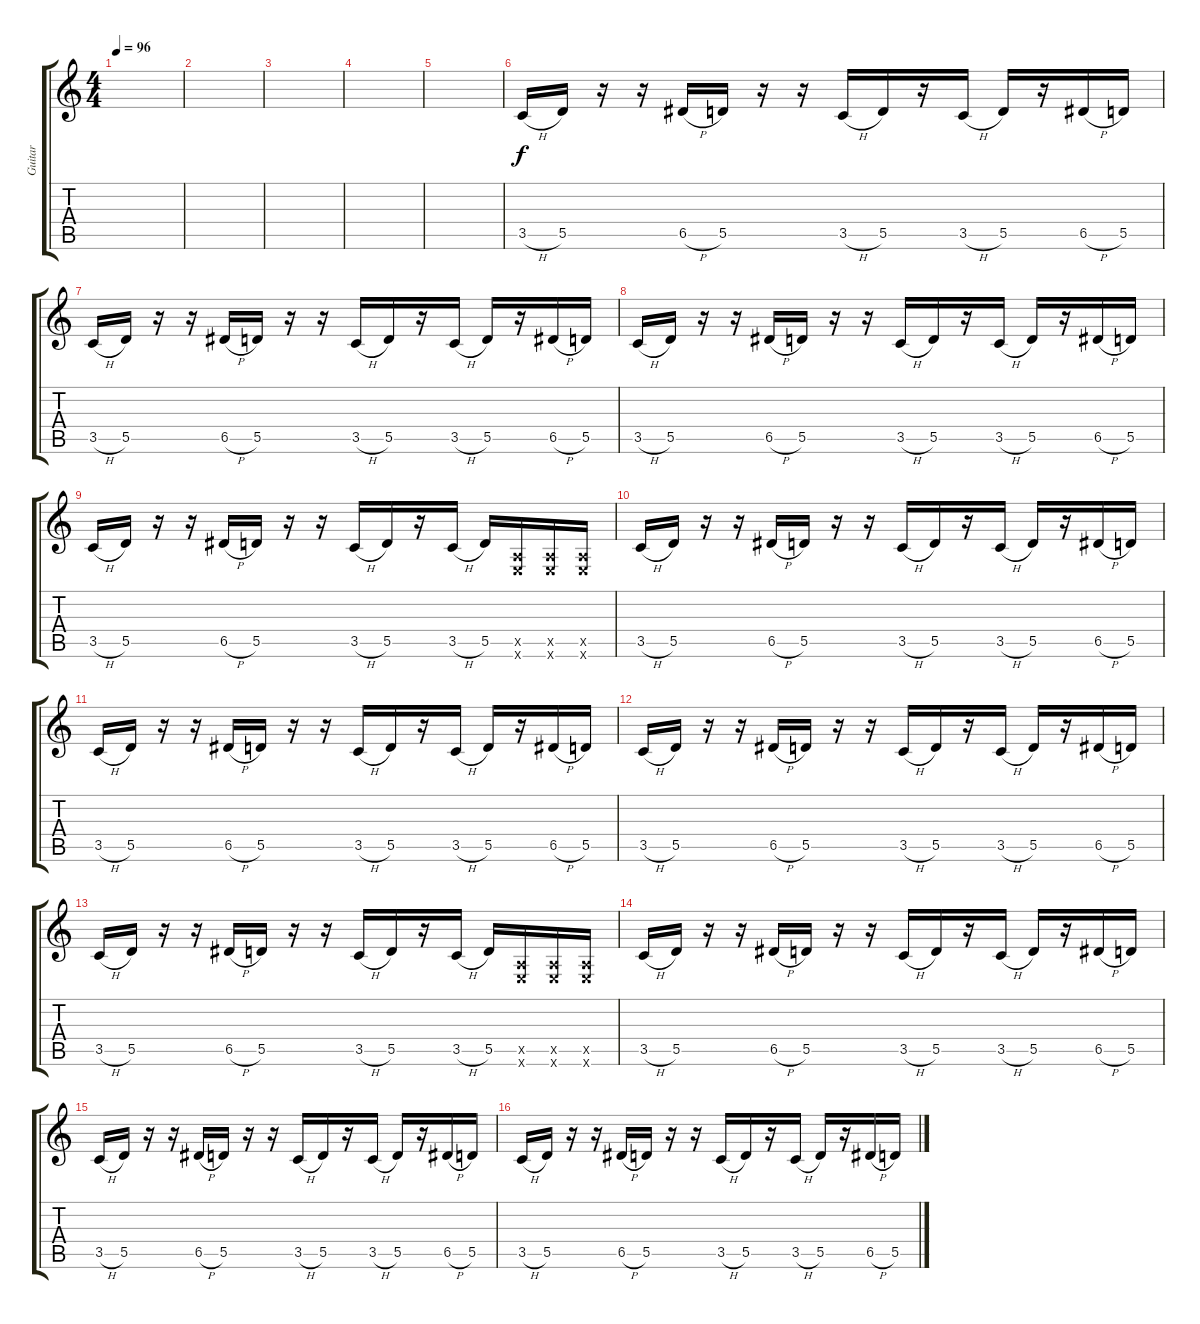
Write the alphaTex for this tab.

\track ("Guitar" "Guitar") {instrument distortionguitar}
\staff {score tabs}
\tuning (E4 B3 G3 D3 A2 E2) {hide}
\ts (4 4)
\tempo 96
\clef g2
\ks c
|
|
|
|
|
3.5{h}.16 5.5.16 r.16 r.16 6.5{h}.16 5.5.16 r.16 r.16 3.5{h}.16 5.5.16 r.16 3.5{h}.16 5.5.16 r.16 6.5{h}.16 5.5.16 |
3.5{h}.16 5.5.16 r.16 r.16 6.5{h}.16 5.5.16 r.16 r.16 3.5{h}.16 5.5.16 r.16 3.5{h}.16 5.5.16 r.16 6.5{h}.16 5.5.16 |
3.5{h}.16 5.5.16 r.16 r.16 6.5{h}.16 5.5.16 r.16 r.16 3.5{h}.16 5.5.16 r.16 3.5{h}.16 5.5.16 r.16 6.5{h}.16 5.5.16 |
3.5{h}.16 5.5.16 r.16 r.16 6.5{h}.16 5.5.16 r.16 r.16 3.5{h}.16 5.5.16 r.16 3.5{h}.16 5.5.16 (0.5{x} 0.6{x}).16 (0.5{x} 0.6{x}).16 (0.5{x} 0.6{x}).16 |
3.5{h}.16 5.5.16 r.16 r.16 6.5{h}.16 5.5.16 r.16 r.16 3.5{h}.16 5.5.16 r.16 3.5{h}.16 5.5.16 r.16 6.5{h}.16 5.5.16 |
3.5{h}.16 5.5.16 r.16 r.16 6.5{h}.16 5.5.16 r.16 r.16 3.5{h}.16 5.5.16 r.16 3.5{h}.16 5.5.16 r.16 6.5{h}.16 5.5.16 |
3.5{h}.16 5.5.16 r.16 r.16 6.5{h}.16 5.5.16 r.16 r.16 3.5{h}.16 5.5.16 r.16 3.5{h}.16 5.5.16 r.16 6.5{h}.16 5.5.16 |
3.5{h}.16 5.5.16 r.16 r.16 6.5{h}.16 5.5.16 r.16 r.16 3.5{h}.16 5.5.16 r.16 3.5{h}.16 5.5.16 (0.5{x} 0.6{x}).16 (0.5{x} 0.6{x}).16 (0.5{x} 0.6{x}).16 |
3.5{h}.16 5.5.16 r.16 r.16 6.5{h}.16 5.5.16 r.16 r.16 3.5{h}.16 5.5.16 r.16 3.5{h}.16 5.5.16 r.16 6.5{h}.16 5.5.16 |
3.5{h}.16 5.5.16 r.16 r.16 6.5{h}.16 5.5.16 r.16 r.16 3.5{h}.16 5.5.16 r.16 3.5{h}.16 5.5.16 r.16 6.5{h}.16 5.5.16 |
3.5{h}.16 5.5.16 r.16 r.16 6.5{h}.16 5.5.16 r.16 r.16 3.5{h}.16 5.5.16 r.16 3.5{h}.16 5.5.16 r.16 6.5{h}.16 5.5.16
